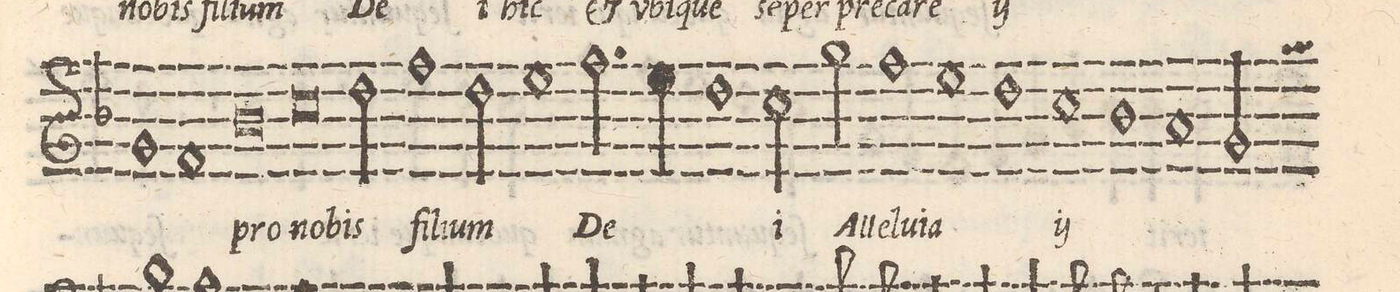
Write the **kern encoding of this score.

**kern	**text
*I"CANTVS	*
*clefG2	*
*k[b-]	*
*met(C)	*
*M2/1	*
1g	-ca-
=44-	=44-
1f	re
*	*Xij
0b-	pro
=45-	=45-
0cc	no-
=46-	=46-
2dd\	-bis
1ff\	fi-
=47-	=47-
2dd\	-li-
1ee	-um
=48-	=48-
2.ff\	De-
4ee\	.
1dd	.
=49-	=49-
2cc\	-i
2gg\	Al-
1ff	-le-
=50-	=50-
1ee	-lu-
1dd	-ia
=51-	=51-
*	*ij
1cc	Al-
1b-	-le-
=52-	=52-
1a	-lu-
2g/	-ia
*custos:gg	*Xij
*-	*-
